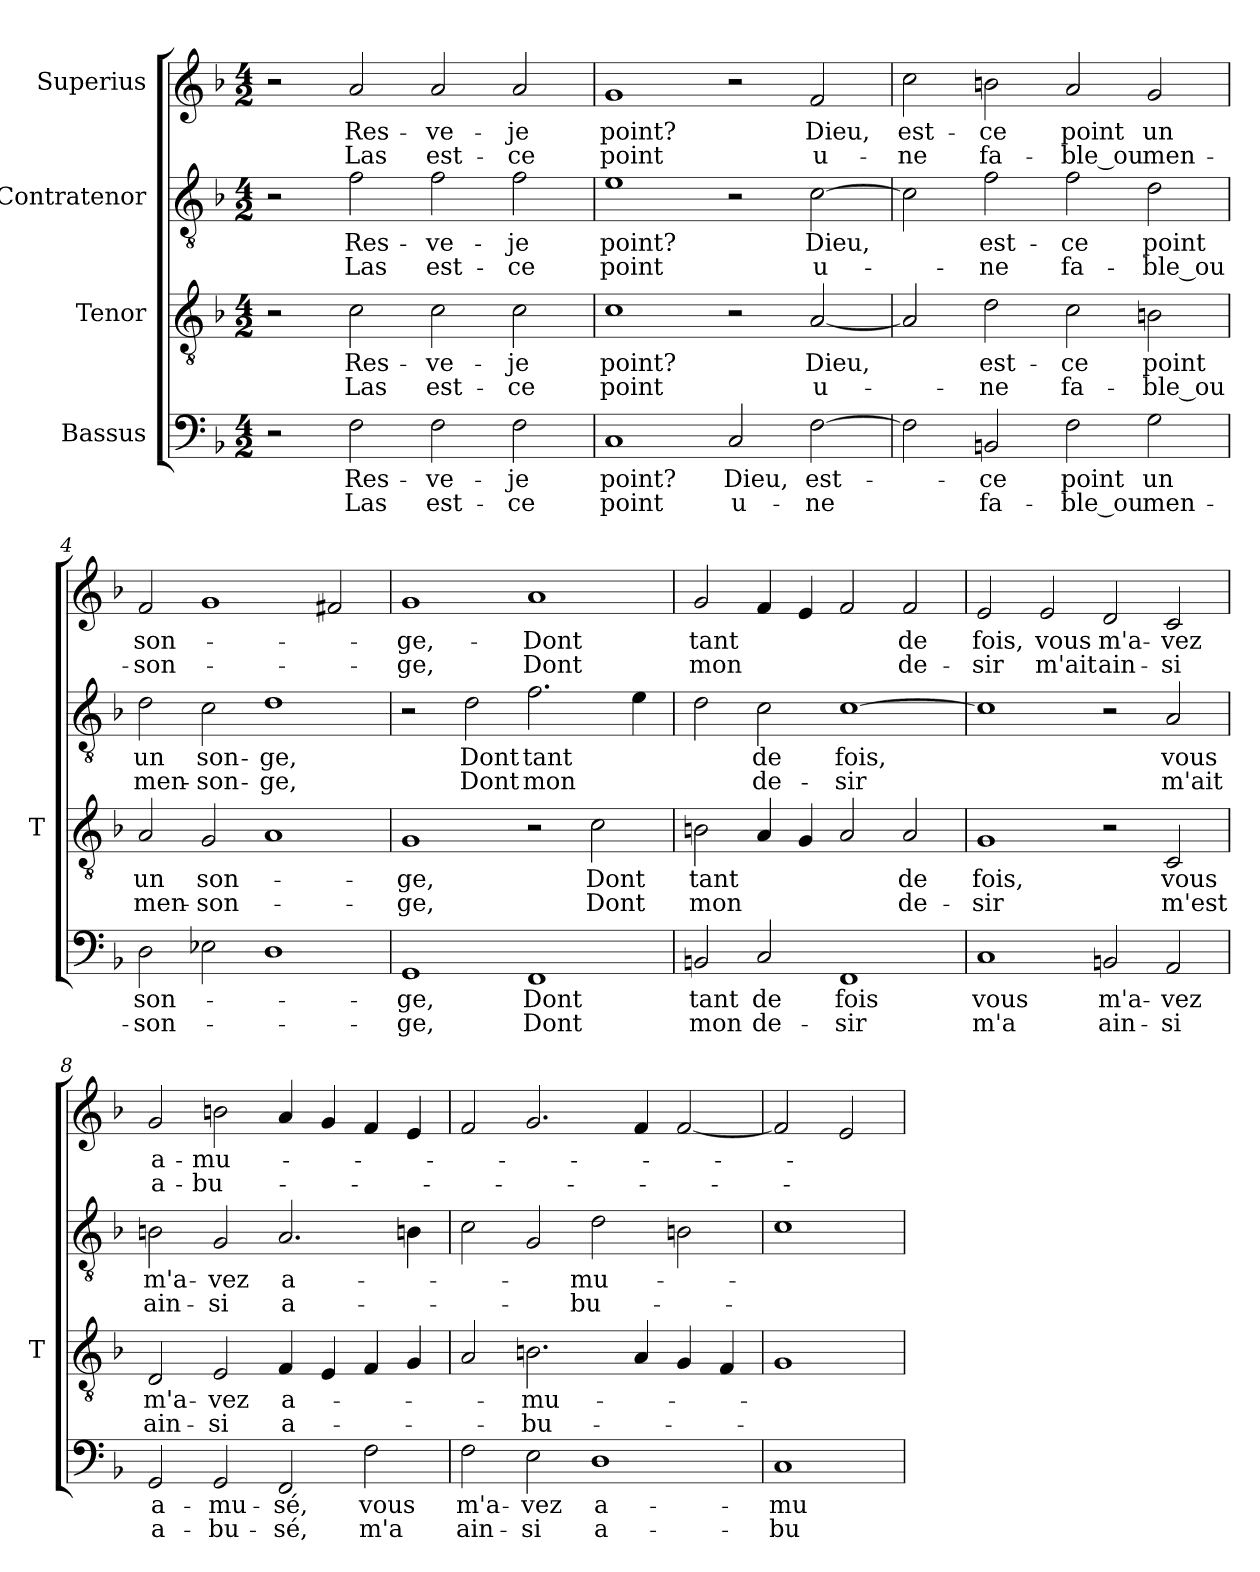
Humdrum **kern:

**kern	**text	**text	**kern	**text	**text	**kern	**text	**text	**kern	**text	**text
*part4	*part4	*part4	*part3	*part3	*part3	*part2	*part2	*part2	*part1	*part1	*part1
*staff4	*staff4	*staff4	*staff3	*staff3	*staff3	*staff2	*staff2	*staff2	*staff1	*staff1	*staff1
*I"Bassus	*	*	*I"Tenor	*	*	*I"Contratenor	*	*	*I"Superius	*	*
*	*	*	*I'T	*	*	*	*	*	*	*	*
*clefF4	*	*	*clefGv2	*	*	*clefGv2	*	*	*clefG2	*	*
*k[b-]	*	*	*k[b-]	*	*	*k[b-]	*	*	*k[b-]	*	*
*M4/2	*	*	*M4/2	*	*	*M4/2	*	*	*M4/2	*	*
=1	=1	=1	=1	=1	=1	=1	=1	=1	=1	=1	=1
2r	.	.	2r	.	.	2r	.	.	2r	.	.
2F	Res-	-Las	2c	Res-	-Las	2f	Res-	-Las	2a	Res-	-Las
2F	ve-	est-	2c	ve-	est-	2f	ve-	est-	2a	ve-	est-
2F	-je	-ce	2c	-je	-ce	2f	-je	-ce	2a	-je	-ce
=2	=2	=2	=2	=2	=2	=2	=2	=2	=2	=2	=2
1C	-point?	-point	1c	-point?	-point	1e	-point?	-point	1g	-point?	-point
2C	-Dieu,	u-	2r	.	.	2r	.	.	2r	.	.
[2F	est-	-ne	[2A	-Dieu,	u-	[2c	-Dieu,	u-	2f	-Dieu,	u-
=3	=3	=3	=3	=3	=3	=3	=3	=3	=3	=3	=3
2F]	.	.	2A]	.	.	2c]	.	.	2cc	est-	-ne
2BB	-ce	fa-	2d	est-	-ne	2f	est-	-ne	2b	-ce	fa-
2F	-point	-ble_ou	2c	-ce	fa-	2f	-ce	fa-	2a	-point	-ble_ou
2G	-un	men-	2Bn	-point	-ble_ou	2d	-point	-ble_ou	2g	-un	men-
=4	=4	=4	=4	=4	=4	=4	=4	=4	=4	=4	=4
2D	son-	son-	2A	-un	men-	2d	-un	men-	2f	son-	son-
2E-X	.	.	2G	son-	son-	2c	son-	son-	1g	.	.
1D	.	.	1A	.	.	1d	-ge,	-ge,	.	.	.
.	.	.	.	.	.	.	.	.	2f#X	.	.
=5	=5	=5	=5	=5	=5	=5	=5	=5	=5	=5	=5
1GG	-ge,	-ge,	1G	-ge,	-ge,	2r	.	.	1g	ge,-	-ge,
.	.	.	.	.	.	2d	-Dont	-Dont	.	.	.
1FF	-Dont	-Dont	2r	.	.	2.f	-tant	-mon	1a	-Dont	-Dont
.	.	.	2c	-Dont	-Dont	.	.	.	.	.	.
.	.	.	.	.	.	4e	.	.	.	.	.
=6	=6	=6	=6	=6	=6	=6	=6	=6	=6	=6	=6
2BB	-tant	-mon	2Bn	-tant	-mon	2d	.	.	2g	-tant	-mon
2C	-de	de-	4A	.	.	2c	-de	de-	4f	.	.
.	.	.	4G	.	.	.	.	.	4e	.	.
1FF	-fois	-sir	2A	.	.	[1c	-fois,	-sir	2f	.	.
.	.	.	2A	-de	de-	.	.	.	2f	-de	de-
=7	=7	=7	=7	=7	=7	=7	=7	=7	=7	=7	=7
1C	-vous	-m'a	1G	-fois,	-sir	1c]	.	.	2e	-fois,	-sir
.	.	.	.	.	.	.	.	.	2e	-vous	-m'ait
2BB	m'a-	ain-	2r	.	.	2r	.	.	2d	m'a-	ain-
2AA	-vez	-si	2C	-vous	-m'est	2A	-vous	-m'ait	2c	-vez	-si
=8	=8	=8	=8	=8	=8	=8	=8	=8	=8	=8	=8
2GG	a-	a-	2D	m'a-	ain-	2Bn	m'a-	ain-	2g	a-	a-
2GG	mu-	bu-	2E	-vez	-si	2G	-vez	-si	2b	mu-	bu-
2FF	-sé,	-sé,	4F	a-	a-	2.A	a-	a-	4a	.	.
.	.	.	4E	.	.	.	.	.	4g	.	.
2F	-vous	-m'a	4F	.	.	.	.	.	4f	.	.
.	.	.	4G	.	.	4Bn	.	.	4e	.	.
=9	=9	=9	=9	=9	=9	=9	=9	=9	=9	=9	=9
2F	m'a-	ain-	2A	.	.	2c	.	.	2f	.	.
2E	-vez	-si	2.Bn	mu-	bu-	2G	.	.	2.g	.	.
1D	a-	a-	.	.	.	2d	mu-	bu-	.	.	.
.	.	.	4A	.	.	.	.	.	4f	.	.
.	.	.	4G	.	.	2Bn	.	.	[2f	.	.
.	.	.	4F	.	.	.	.	.	.	.	.
=10	=10	=10	=10	=10	=10	=10	=10	=10	=10	=10	=10
1C	mu-	bu-	1G	.	.	1c	.	.	2f]	.	.
.	.	.	.	.	.	.	.	.	2e	.	.
=	=	=	=	=	=	=	=	=	=	=	=
*-	*-	*-	*-	*-	*-	*-	*-	*-	*-	*-	*-
